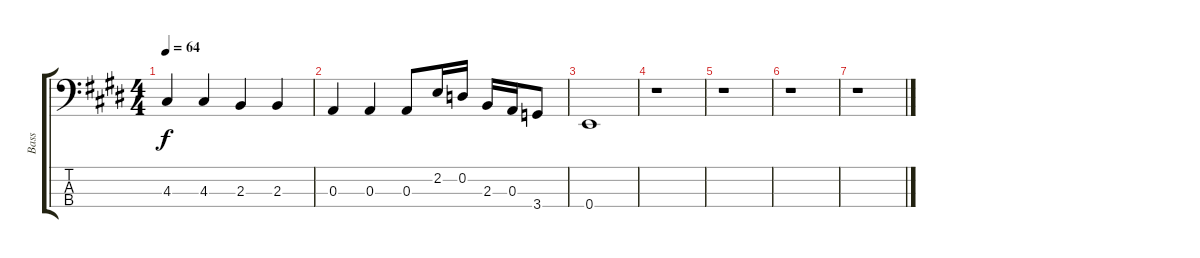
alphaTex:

\track ("Bass" "Bass") {instrument electricbassfinger}
\staff {score tabs}
\tuning (G2 D2 A1 E1) {hide}
\ts (4 4)
\tempo 64
\clef f4
\ks e
4.3.4{dy f} 4.3.4 2.3.4 2.3.4 |
0.3.4 0.3.4 0.3.8 2.2.16 0.2.16 2.3.16 0.3.16 3.4.8 |
0.4.1 |
r.1 |
r.1 |
r.1 |
r.1
